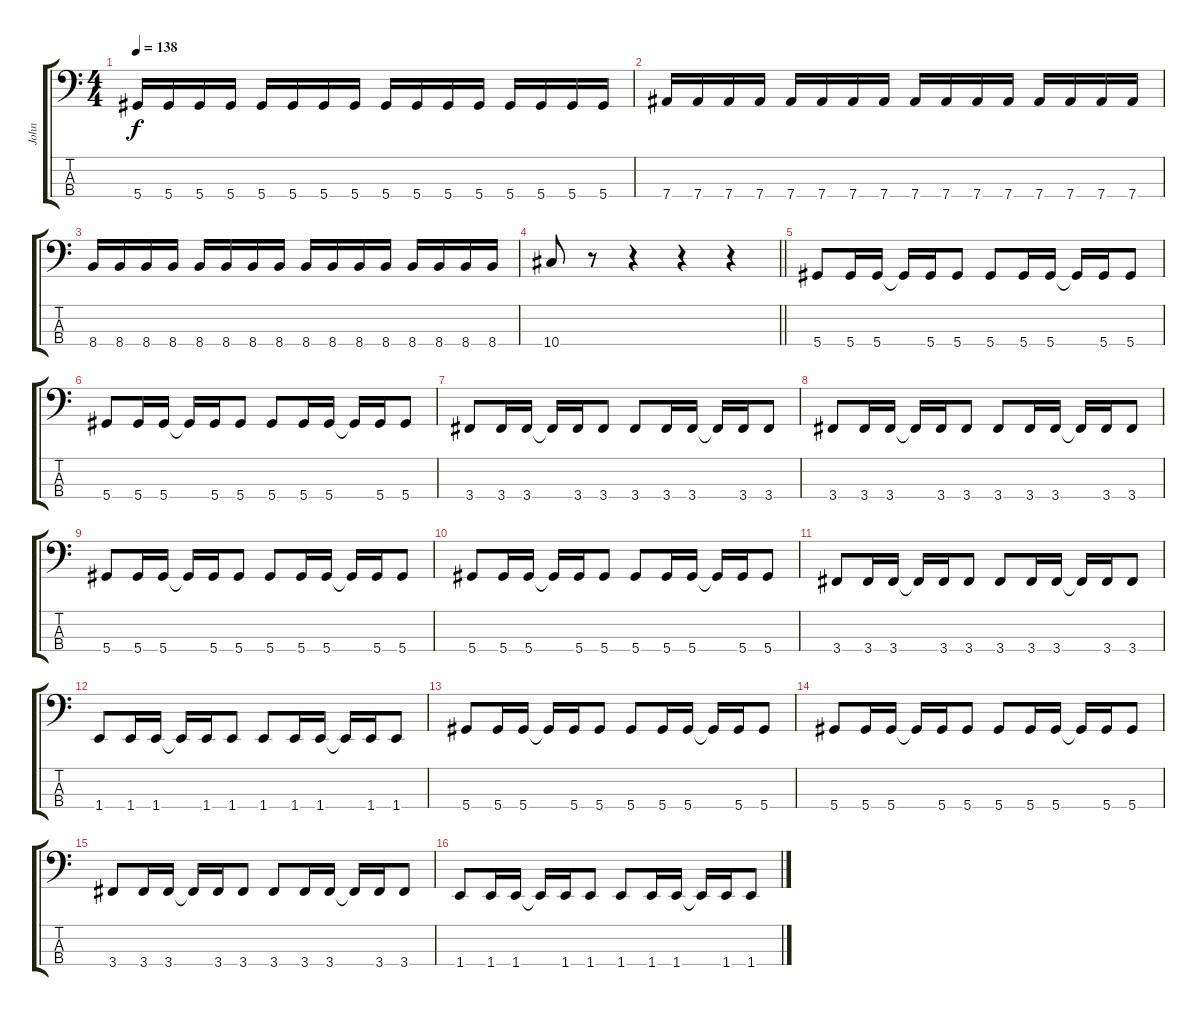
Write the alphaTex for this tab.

\track ("John" "John") {instrument electricbasspick}
\staff {score tabs}
\tuning (Gb2 Db2 Ab1 Eb1) {hide}
\ts (4 4)
\tempo 138
\clef f4
\ks c
5.4.16{dy f} 5.4.16 5.4.16 5.4.16 5.4.16 5.4.16 5.4.16 5.4.16 5.4.16 5.4.16 5.4.16 5.4.16 5.4.16 5.4.16 5.4.16 5.4.16 |
7.4.16 7.4.16 7.4.16 7.4.16 7.4.16 7.4.16 7.4.16 7.4.16 7.4.16 7.4.16 7.4.16 7.4.16 7.4.16 7.4.16 7.4.16 7.4.16 |
8.4.16 8.4.16 8.4.16 8.4.16 8.4.16 8.4.16 8.4.16 8.4.16 8.4.16 8.4.16 8.4.16 8.4.16 8.4.16 8.4.16 8.4.16 8.4.16 |
\barLineRight lightlight
10.4.8 r.8 r.4 r.4 r.4 |
5.4.8 5.4.16 5.4.16 5.4{t}.16 5.4.16 5.4.8 5.4.8 5.4.16 5.4.16 5.4{t}.16 5.4.16 5.4.8 |
5.4.8 5.4.16 5.4.16 5.4{t}.16 5.4.16 5.4.8 5.4.8 5.4.16 5.4.16 5.4{t}.16 5.4.16 5.4.8 |
3.4.8 3.4.16 3.4.16 3.4{t}.16 3.4.16 3.4.8 3.4.8 3.4.16 3.4.16 3.4{t}.16 3.4.16 3.4.8 |
3.4.8 3.4.16 3.4.16 3.4{t}.16 3.4.16 3.4.8 3.4.8 3.4.16 3.4.16 3.4{t}.16 3.4.16 3.4.8 |
5.4.8 5.4.16 5.4.16 5.4{t}.16 5.4.16 5.4.8 5.4.8 5.4.16 5.4.16 5.4{t}.16 5.4.16 5.4.8 |
5.4.8 5.4.16 5.4.16 5.4{t}.16 5.4.16 5.4.8 5.4.8 5.4.16 5.4.16 5.4{t}.16 5.4.16 5.4.8 |
3.4.8 3.4.16 3.4.16 3.4{t}.16 3.4.16 3.4.8 3.4.8 3.4.16 3.4.16 3.4{t}.16 3.4.16 3.4.8 |
1.4.8 1.4.16 1.4.16 1.4{t}.16 1.4.16 1.4.8 1.4.8 1.4.16 1.4.16 1.4{t}.16 1.4.16 1.4.8 |
5.4.8 5.4.16 5.4.16 5.4{t}.16 5.4.16 5.4.8 5.4.8 5.4.16 5.4.16 5.4{t}.16 5.4.16 5.4.8 |
5.4.8 5.4.16 5.4.16 5.4{t}.16 5.4.16 5.4.8 5.4.8 5.4.16 5.4.16 5.4{t}.16 5.4.16 5.4.8 |
3.4.8 3.4.16 3.4.16 3.4{t}.16 3.4.16 3.4.8 3.4.8 3.4.16 3.4.16 3.4{t}.16 3.4.16 3.4.8 |
1.4.8 1.4.16 1.4.16 1.4{t}.16 1.4.16 1.4.8 1.4.8 1.4.16 1.4.16 1.4{t}.16 1.4.16 1.4.8
